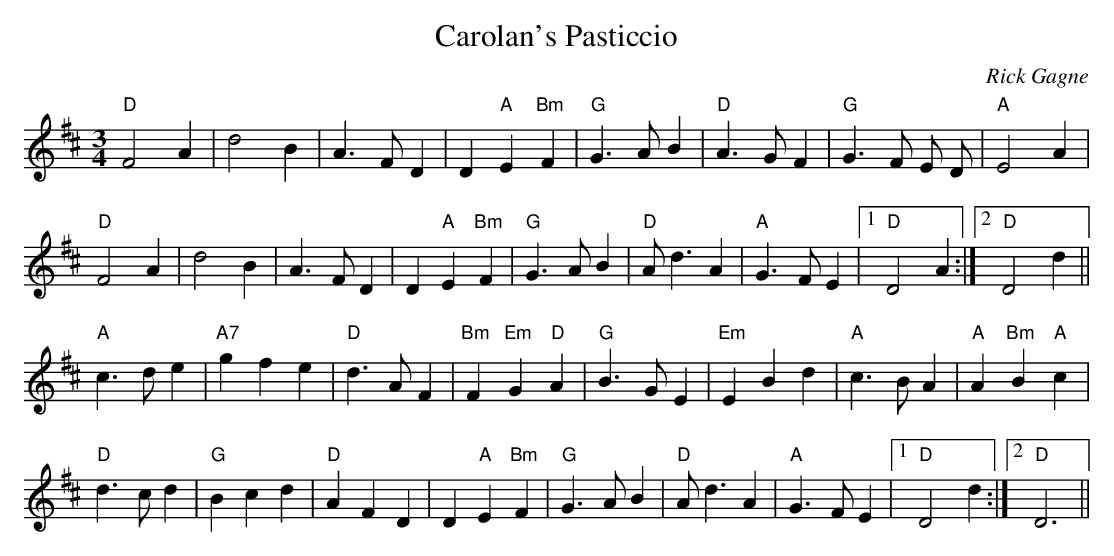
X:1
T: Carolan's Pasticcio
C: Rick Gagne
M: 3/4
L: 1/8
K: D
"D"F4 A2 | d4 B2 | A3 F D2 | D2 "A"E2 "Bm"F2 |\
"G"G3 A B2 | "D"A3 G F2 | "G"G3 F E D | "A"E4 A2 |
"D"F4 A2 | d4 B2 | A3 F D2 | D2 "A"E2 "Bm"F2 |\
"G"G3 A B2 | "D"A d3 A2 | "A"G3 F E2 |1 "D"D4 A2 :|2 "D"D4 d2 ||
"A"c3 d e2 | "A7"g2 f2 e2 | "D"d3 A F2 | "Bm"F2 "Em"G2 "D"A2 |\
"G"B3 G E2 | "Em"E2 B2 d2 | "A"c3 B A2 | "A"A2 "Bm"B2 "A"c2 |
"D"d3 c d2 | "G"B2 c2 d2 | "D"A2 F2 D2 | D2 "A"E2 "Bm"F2 |\
"G"G3 A B2 | "D"A d3 A2 | "A"G3 F E2 |1 "D"D4 d2 :|2 "D"D6 ||
